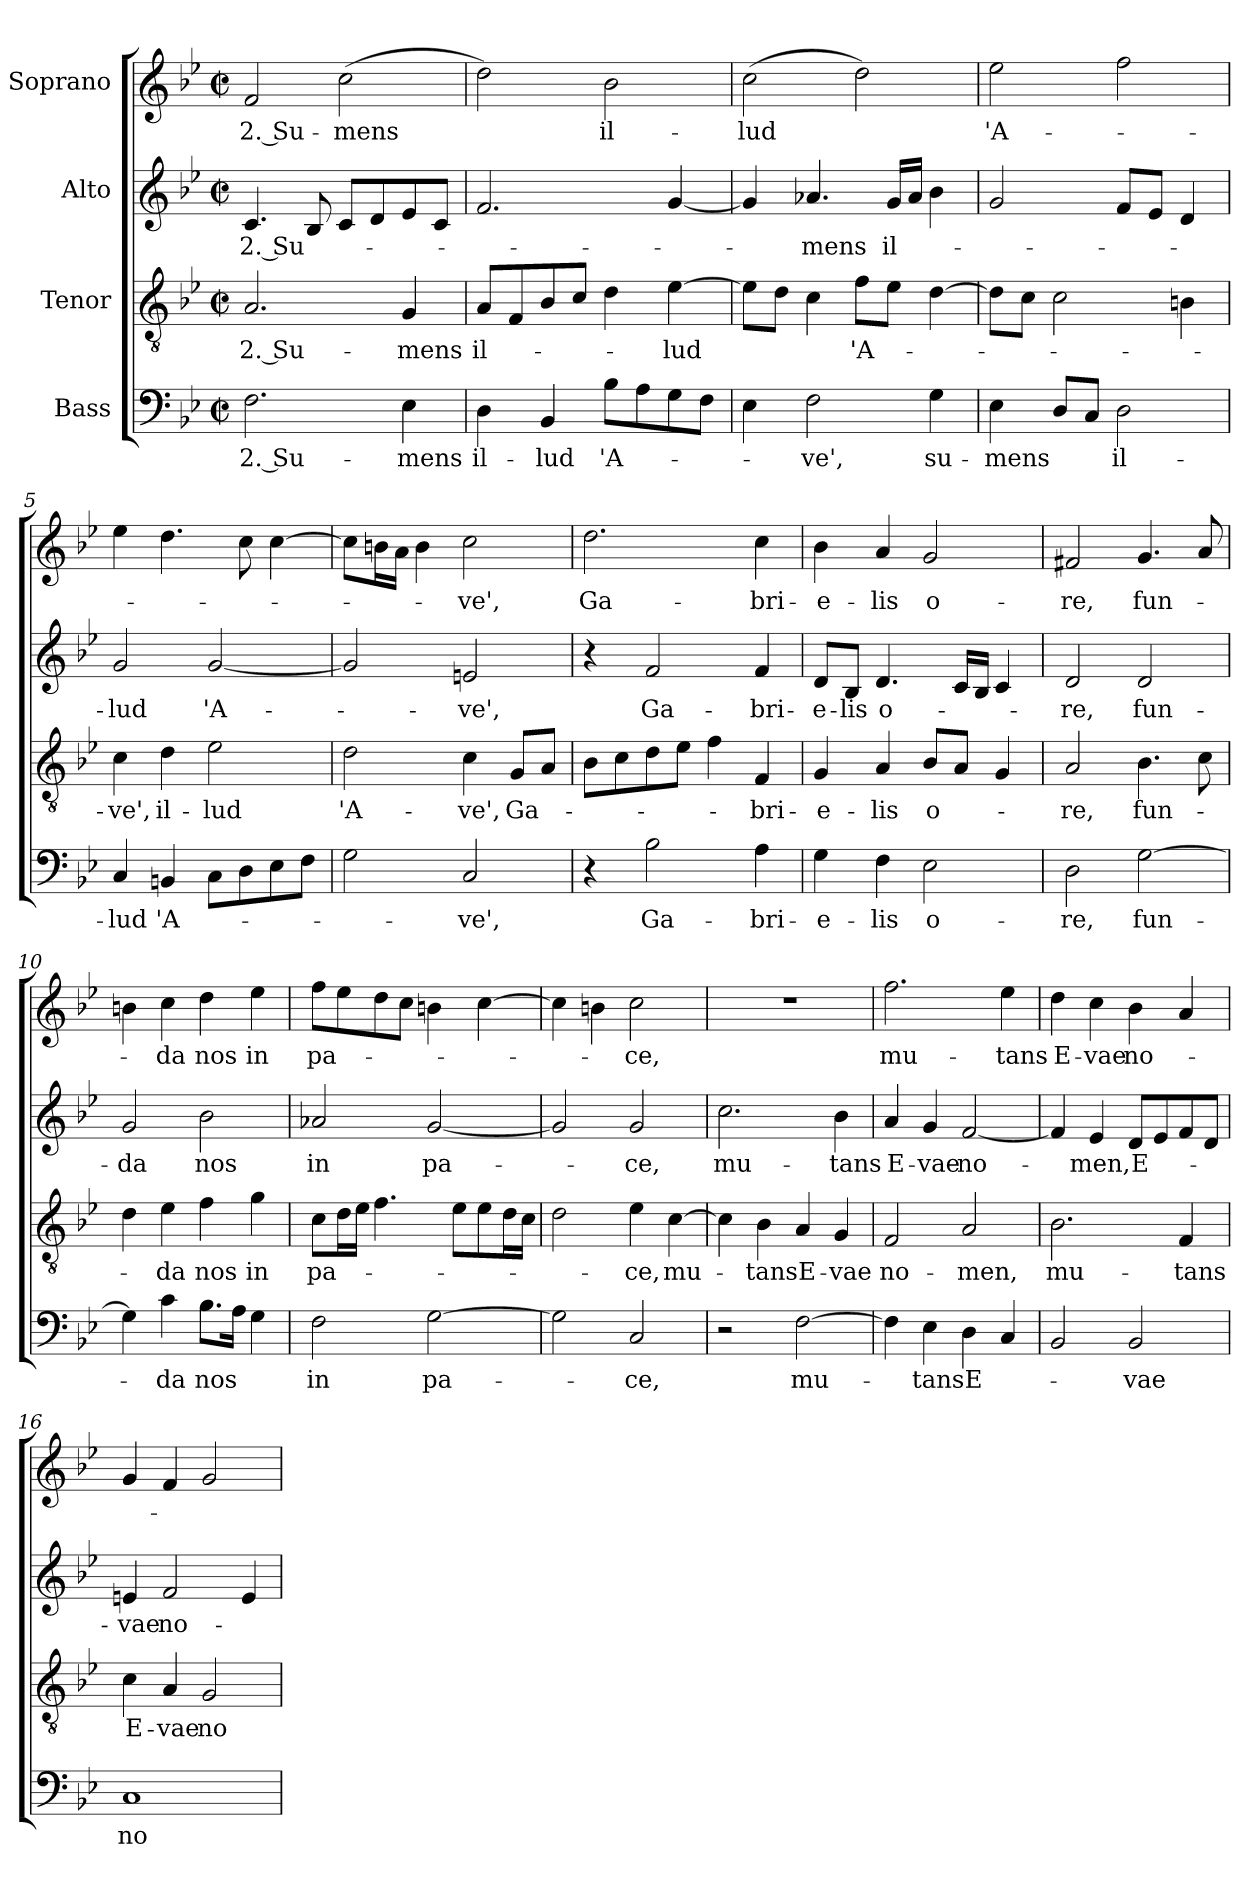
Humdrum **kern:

**kern	**text	**kern	**text	**kern	**text	**kern	**text
*part4	*part4	*part3	*part3	*part2	*part2	*part1	*part1
*staff4	*staff4	*staff3	*staff3	*staff2	*staff2	*staff1	*staff1
*I"Bass	*	*I"Tenor	*	*I"Alto	*	*I"Soprano	*
*clefF4	*	*clefGv2	*	*clefG2	*	*clefG2	*
*k[b-e-]	*	*k[b-e-]	*	*k[b-e-]	*	*k[b-e-]	*
*B-:	*	*B-:	*	*B-:	*	*B-:	*
*M2/2	*	*M2/2	*	*M2/2	*	*M2/2	*
*met(c|)	*	*met(c|)	*	*met(c|)	*	*met(c|)	*
=1	=1	=1	=1	=1	=1	=1	=1
!	!LO:LY:b	!	!LO:LY:b	!	!LO:LY:b	!	!LO:LY:b
2.F\	2. Su-	2.A/	2. Su-	4.c/	2. Su-	2f/	2. Su-
.	.	.	.	8B-/	.	.	.
!	!	!	!	!	!	!	!LO:LY:b
.	.	.	.	8c/L	.	(>2cc\	-mens
.	.	.	.	8d/	.	.	.
!	!LO:LY:b	!	!LO:LY:b	!	!	!	!
4E-\	-mens	4G/	-mens	8e-/	.	.	.
.	.	.	.	8c/J	.	.	.
=2	=2	=2	=2	=2	=2	=2	=2
!	!LO:LY:b	!	!LO:LY:b	!	!	!	!
4D\	il-	8A/L	il-	2.f/	.	2dd\)	.
.	.	8F/	.	.	.	.	.
!	!LO:LY:b	!	!	!	!	!	!
4BB-/	-lud	8B-/	.	.	.	.	.
.	.	8c/J	.	.	.	.	.
!	!LO:LY:b	!	!	!	!	!	!LO:LY:b
8B-\L	'A-	4d\	.	.	.	2b-\	il-
8A\	.	.	.	.	.	.	.
!	!	!	!LO:LY:b	!	!	!	!
8G\	.	[4e-\	-lud	[4g/	.	.	.
8F\J	.	.	.	.	.	.	.
=3	=3	=3	=3	=3	=3	=3	=3
!	!	!	!	!	!	!	!LO:LY:b
4E-\	.	8e-\L]	.	4g/]	.	(>2cc\	-lud
.	.	8d\J	.	.	.	.	.
!	!LO:LY:b	!	!	!	!LO:LY:b	!	!
2F\	-ve',	4c\	.	4.a-X/	-mens	.	.
!	!	!	!LO:LY:b	!	!	!	!
.	.	8f\L	'A-	.	.	2dd\)	.
!	!	!	!	!	!LO:LY:b	!	!
.	.	8e-\J	.	16g/LL	il-	.	.
.	.	.	.	16a-/JJ	.	.	.
!	!LO:LY:b	!	!	!	!	!	!
4G\	su-	[4d\	.	4b-\	.	.	.
=4	=4	=4	=4	=4	=4	=4	=4
!	!LO:LY:b	!	!	!	!	!	!LO:LY:b
4E-\	-mens	8d\L]	.	2g/	.	2ee-\	'A-
.	.	8c\J	.	.	.	.	.
8D/L	.	2c\	.	.	.	.	.
8C/J	.	.	.	.	.	.	.
!	!LO:LY:b	!	!	!	!	!	!
2D\	il-	.	.	8f/L	.	2ff\	.
.	.	.	.	8e-/J	.	.	.
.	.	4Bn\	.	4d/	.	.	.
!!LO:LB:g=z
=5	=5	=5	=5	=5	=5	=5	=5
!	!LO:LY:b	!	!LO:LY:b	!	!LO:LY:b	!	!
4C/	-lud	4c\	-ve',	2g/	-lud	4ee-\	.
!	!LO:LY:b	!	!LO:LY:b	!	!	!	!
4BBn/	'A-	4d\	il-	.	.	4.dd\	.
!	!	!	!LO:LY:b	!	!LO:LY:b	!	!
8C\L	.	2e-\	-lud	[2g/	'A-	.	.
8D\	.	.	.	.	.	8cc\	.
8E-\	.	.	.	.	.	[4cc\	.
8F\J	.	.	.	.	.	.	.
=6	=6	=6	=6	=6	=6	=6	=6
!	!	!	!LO:LY:b	!	!	!	!
2G\	.	2d\	'A-	2g/]	.	8cc\L]	.
.	.	.	.	.	.	16bn\L	.
.	.	.	.	.	.	16a\JJ	.
.	.	.	.	.	.	4b\	.
!	!LO:LY:b	!	!LO:LY:b	!	!LO:LY:b	!	!LO:LY:b
2C/	-ve',	4c\	-ve',	2en/	-ve',	2cc\	-ve',
!	!	!	!LO:LY:b	!	!	!	!
.	.	8G/L	Ga-	.	.	.	.
.	.	8A/J	.	.	.	.	.
=7	=7	=7	=7	=7	=7	=7	=7
!	!	!	!	!	!	!	!LO:LY:b
4r	.	8B-\L	.	4r	.	2.dd\	Ga-
.	.	8c\	.	.	.	.	.
!	!LO:LY:b	!	!	!	!LO:LY:b	!	!
2B-\	Ga-	8d\	.	2f/	Ga-	.	.
.	.	8e-\J	.	.	.	.	.
.	.	4f\	.	.	.	.	.
!	!LO:LY:b	!	!LO:LY:b	!	!LO:LY:b	!	!LO:LY:b
4A\	-bri-	4F/	-bri-	4f/	-bri-	4cc\	-bri-
=8	=8	=8	=8	=8	=8	=8	=8
!	!LO:LY:b	!	!LO:LY:b	!	!LO:LY:b	!	!LO:LY:b
4G\	-e-	4G/	-e-	8d/L	-e-	4b-\	-e-
!	!	!	!	!	!LO:LY:b	!	!
.	.	.	.	8B-/J	-lis	.	.
!	!LO:LY:b	!	!LO:LY:b	!	!LO:LY:b	!	!LO:LY:b
4F\	-lis	4A/	-lis	4.d/	o-	4a/	-lis
!	!LO:LY:b	!	!LO:LY:b	!	!	!	!LO:LY:b
2E-\	o-	8B-/L	o-	.	.	2g/	o-
.	.	8A/J	.	16c/LL	.	.	.
.	.	.	.	16B-/JJ	.	.	.
.	.	4G/	.	4c/	.	.	.
=9	=9	=9	=9	=9	=9	=9	=9
!	!LO:LY:b	!	!LO:LY:b	!	!LO:LY:b	!	!LO:LY:b
2D\	-re,	2A/	-re,	2d/	-re,	2f#X/	-re,
!	!LO:LY:b	!	!LO:LY:b	!	!LO:LY:b	!	!LO:LY:b
[2G\	fun-	4.B-\	fun-	2d/	fun-	4.g/	fun-
.	.	8c\	.	.	.	8a/	.
!!LO:PB:g=z
=10	=10	=10	=10	=10	=10	=10	=10
!	!	!	!	!	!LO:LY:b	!	!
4G\]	.	4d\	.	2g/	-da	4bn\	.
!	!LO:LY:b	!	!LO:LY:b	!	!	!	!LO:LY:b
4c\	-da	4e-\	-da	.	.	4cc\	-da
!	!LO:LY:b	!	!LO:LY:b	!	!LO:LY:b	!	!LO:LY:b
8.B-\L	nos	4f\	nos	2b-\	nos	4dd\	nos
16A\Jk	.	.	.	.	.	.	.
!	!	!	!LO:LY:b	!	!	!	!LO:LY:b
4G\	.	4g\	in	.	.	4ee-\	in
=11	=11	=11	=11	=11	=11	=11	=11
!	!LO:LY:b	!	!LO:LY:b	!	!LO:LY:b	!	!LO:LY:b
2F\	in	8c\L	pa-	2a-X/	in	8ff\L	pa-
.	.	16d\L	.	.	.	8ee-\	.
.	.	16e-\JJ	.	.	.	.	.
.	.	4.f\	.	.	.	8dd\	.
.	.	.	.	.	.	8cc\J	.
!	!LO:LY:b	!	!	!	!LO:LY:b	!	!
[2G\	pa-	.	.	[2g/	pa-	4bn\	.
.	.	8e-\L	.	.	.	.	.
.	.	8e-\	.	.	.	[4cc\	.
.	.	16d\L	.	.	.	.	.
.	.	16c\JJ	.	.	.	.	.
=12	=12	=12	=12	=12	=12	=12	=12
2G\]	.	2d\	.	2g/]	.	4cc\]	.
.	.	.	.	.	.	4bn\	.
!	!LO:LY:b	!	!LO:LY:b	!	!LO:LY:b	!	!LO:LY:b
2C/	-ce,	4e-\	-ce,	2g/	-ce,	2cc\	-ce,
!	!	!	!LO:LY:b	!	!	!	!
.	.	[4c\	mu-	.	.	.	.
=13	=13	=13	=13	=13	=13	=13	=13
!	!	!	!	!	!LO:LY:b	!	!
2r	.	4c\]	.	2.cc\	mu-	1r	.
!	!	!	!LO:LY:b	!	!	!	!
.	.	4B-\	-tans	.	.	.	.
!	!LO:LY:b	!	!LO:LY:b	!	!	!	!
[2F\	mu-	4A/	E-	.	.	.	.
!	!	!	!LO:LY:b	!	!LO:LY:b	!	!
.	.	4G/	-vae	4b-\	-tans	.	.
=14	=14	=14	=14	=14	=14	=14	=14
!	!	!	!LO:LY:b	!	!LO:LY:b	!	!LO:LY:b
4F\]	.	2F/	no-	4a/	E-	2.ff\	mu-
!	!LO:LY:b	!	!	!	!LO:LY:b	!	!
4E-\	-tans	.	.	4g/	-vae	.	.
!	!LO:LY:b	!	!LO:LY:b	!	!LO:LY:b	!	!
4D\	E-	2A/	-men,	[2f/	no-	.	.
!	!	!	!	!	!	!	!LO:LY:b
4C/	.	.	.	.	.	4ee-\	-tans
=15	=15	=15	=15	=15	=15	=15	=15
!	!	!	!LO:LY:b	!	!	!	!LO:LY:b
2BB-/	.	2.B-\	mu-	4f/]	.	4dd\	E-
!	!	!	!	!	!LO:LY:b	!	!LO:LY:b
.	.	.	.	4e-/	-men,	4cc\	-vae
!	!LO:LY:b	!	!	!	!LO:LY:b	!	!LO:LY:b
2BB-/	-vae	.	.	8d/L	E-	4b-\	no-
.	.	.	.	8e-/	.	.	.
!	!	!	!LO:LY:b	!	!	!	!
.	.	4F/	-tans	8f/	.	4a/	.
.	.	.	.	8d/J	.	.	.
!!LO:LB:g=z
=16	=16	=16	=16	=16	=16	=16	=16
!	!LO:LY:b	!	!LO:LY:b	!	!LO:LY:b	!	!
1C	no-	4c\	E-	4en/	-vae	4g/	.
!	!	!	!LO:LY:b	!	!LO:LY:b	!	!
.	.	4A/	-vae	2f/	no-	4f/	.
!	!	!	!LO:LY:b	!	!	!	!
.	.	2G/	no-	.	.	2g/	.
.	.	.	.	4e/	.	.	.
=	=	=	=	=	=	=	=
*-	*-	*-	*-	*-	*-	*-	*-
